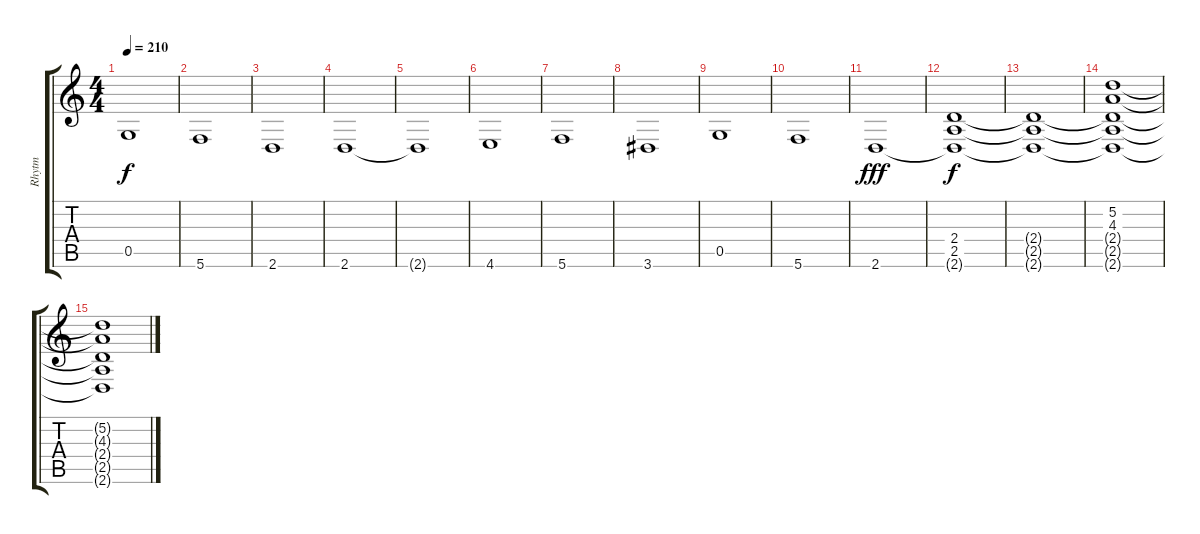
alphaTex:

\track ("Rhytm" "Rhytm") {instrument distortionguitar}
\staff {score tabs}
\tuning (D4 A3 F3 C3 G2 C2) {hide}
\ts (4 4)
\tempo 210
\clef g2
\ks c
0.5.1{dy f} |
5.6.1 |
2.6.1 |
2.6.1 |
2.6{t}.1 |
4.6.1 |
5.6.1 |
3.6.1 |
0.5.1 |
5.6.1 |
2.6.1{dy fff} |
(2.4 2.5 2.6{t}).1{dy f} |
(2.4{t} 2.5{t} 2.6{t}).1 |
(5.2 4.3 2.4{t} 2.5{t} 2.6{t}).1 |
(5.2{t} 4.3{t} 2.4{t} 2.5{t} 2.6{t}).1{volume 0}
